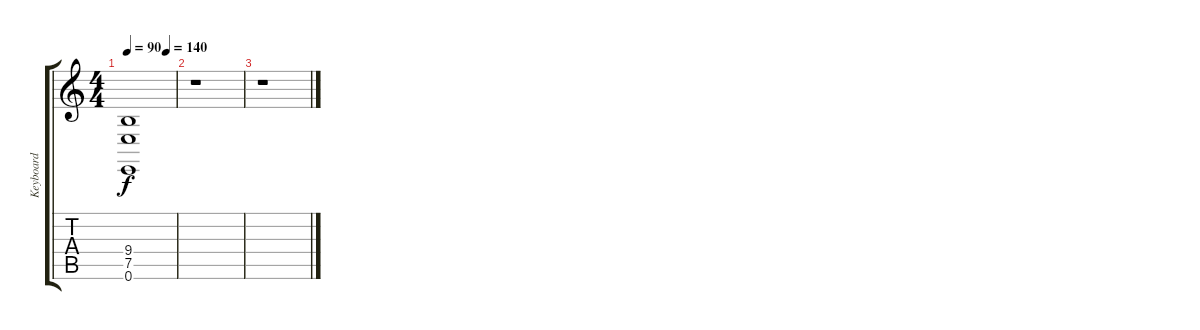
\track ("Keyboard" "Keyboard") {instrument choiraahs}
\staff {score tabs}
\tuning (E4 B3 G3 D3 A2 E2) {hide}
\ts (4 4)
\tempo 90
\tempo (140 0.8125)
\clef g2
\ks c
(9.4{t} 7.5{t} 0.6{t}).1{dy f} |
r.1 |
r.1
